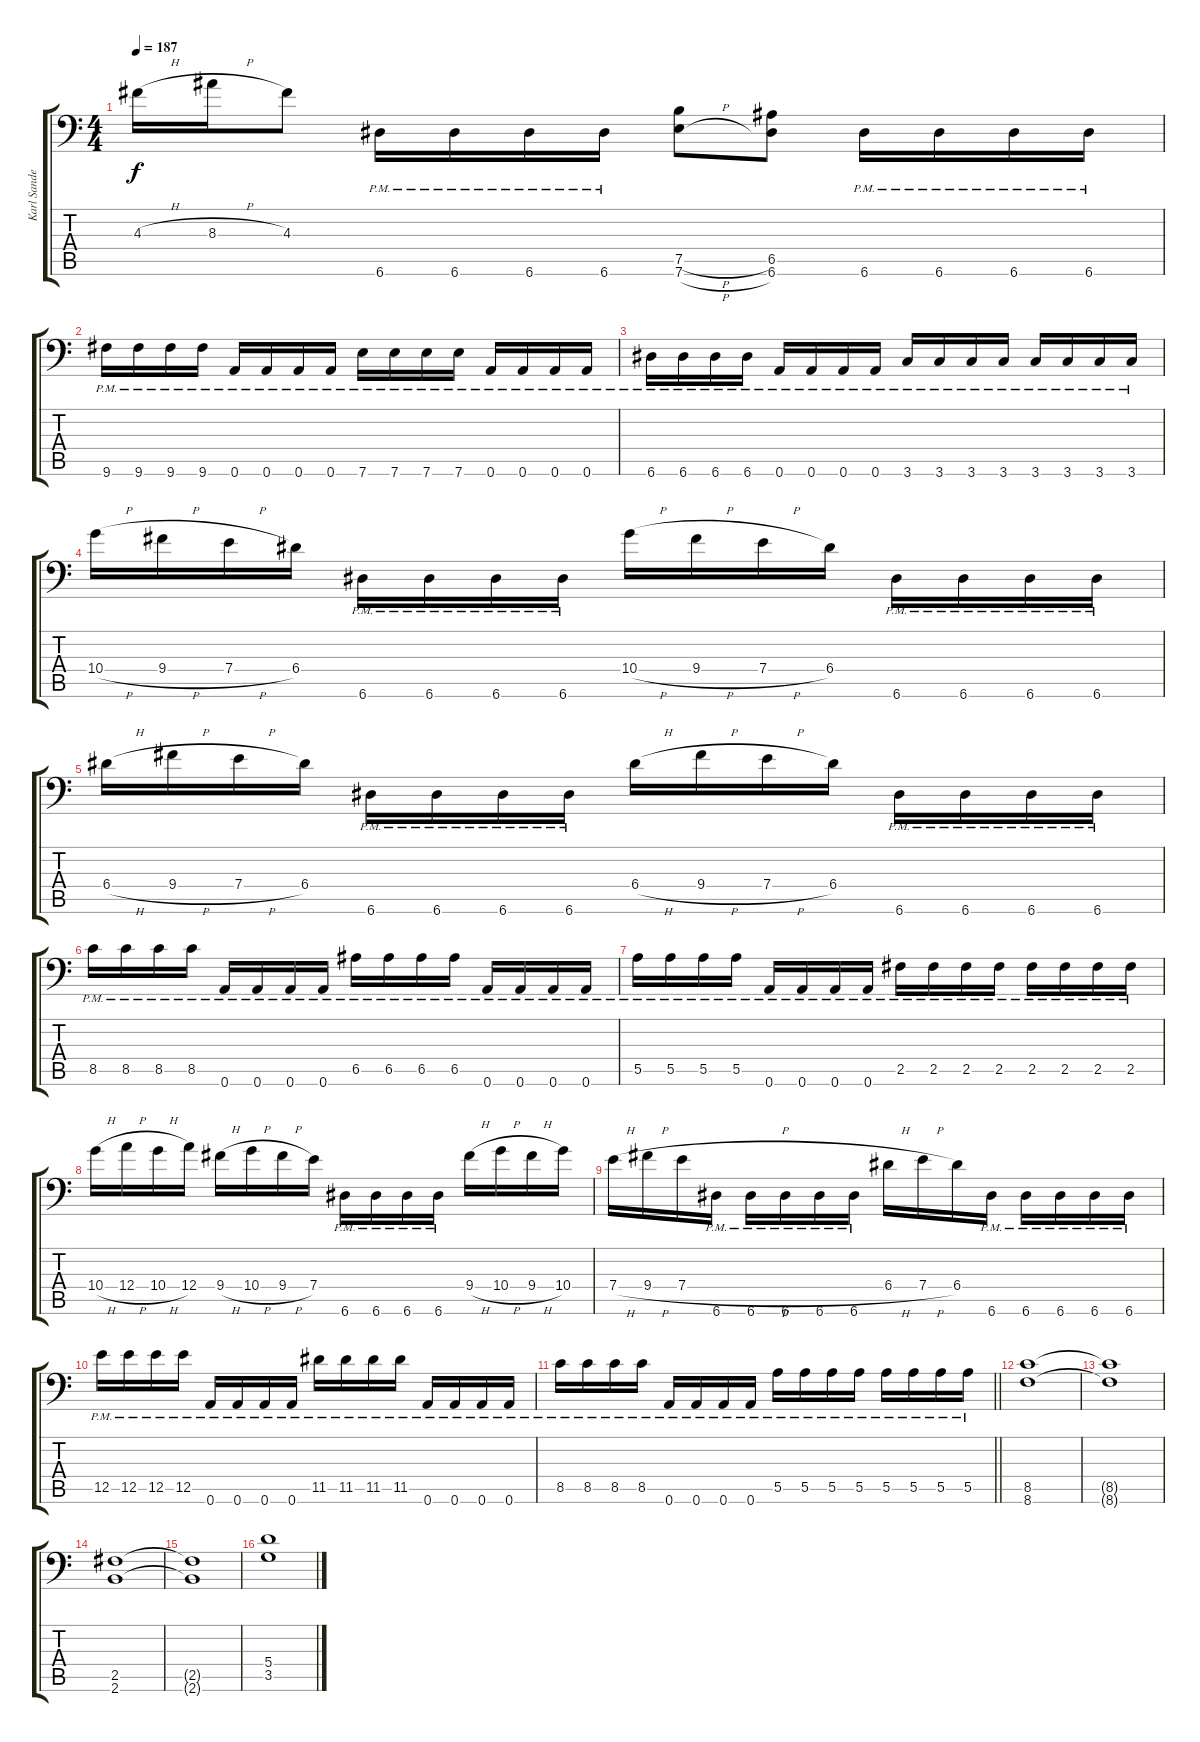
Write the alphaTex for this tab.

\track ("Karl Sanders" "Karl Sande") {instrument distortionguitar}
\staff {score tabs}
\tuning (B3 Gb3 D3 A2 E2 A1) {hide}
\ts (4 4)
\tempo 187
\clef f4
\ks c
4.3{h}.16{dy f} 8.3{h}.16 4.3.8 6.6{pm}.16 6.6{pm}.16 6.6{pm}.16 6.6{pm}.16 (7.5{h} 7.6{h}).8 (6.5 6.6).8 6.6{pm}.16 6.6{pm}.16 6.6{pm}.16 6.6{pm}.16 |
9.6{pm}.16 9.6{pm}.16 9.6{pm}.16 9.6{pm}.16 0.6{pm}.16 0.6{pm}.16 0.6{pm}.16 0.6{pm}.16 7.6{pm}.16 7.6{pm}.16 7.6{pm}.16 7.6{pm}.16 0.6{pm}.16 0.6{pm}.16 0.6{pm}.16 0.6{pm}.16 |
6.6{pm}.16 6.6{pm}.16 6.6{pm}.16 6.6{pm}.16 0.6{pm}.16 0.6{pm}.16 0.6{pm}.16 0.6{pm}.16 3.6{pm}.16 3.6{pm}.16 3.6{pm}.16 3.6{pm}.16 3.6{pm}.16 3.6{pm}.16 3.6{pm}.16 3.6{pm}.16 |
10.4{h}.16 9.4{h}.16 7.4{h}.16 6.4.16 6.6{pm}.16 6.6{pm}.16 6.6{pm}.16 6.6{pm}.16 10.4{h}.16 9.4{h}.16 7.4{h}.16 6.4.16 6.6{pm}.16 6.6{pm}.16 6.6{pm}.16 6.6{pm}.16 |
6.4{h}.16 9.4{h}.16 7.4{h}.16 6.4.16 6.6{pm}.16 6.6{pm}.16 6.6{pm}.16 6.6{pm}.16 6.4{h}.16 9.4{h}.16 7.4{h}.16 6.4.16 6.6{pm}.16 6.6{pm}.16 6.6{pm}.16 6.6{pm}.16 |
8.5{pm}.16 8.5{pm}.16 8.5{pm}.16 8.5{pm}.16 0.6{pm}.16 0.6{pm}.16 0.6{pm}.16 0.6{pm}.16 6.5{pm}.16 6.5{pm}.16 6.5{pm}.16 6.5{pm}.16 0.6{pm}.16 0.6{pm}.16 0.6{pm}.16 0.6{pm}.16 |
5.5{pm}.16 5.5{pm}.16 5.5{pm}.16 5.5{pm}.16 0.6{pm}.16 0.6{pm}.16 0.6{pm}.16 0.6{pm}.16 2.5{pm}.16 2.5{pm}.16 2.5{pm}.16 2.5{pm}.16 2.5{pm}.16 2.5{pm}.16 2.5{pm}.16 2.5{pm}.16 |
10.4{h}.16 12.4{h}.16 10.4{h}.16 12.4.16 9.4{h}.16 10.4{h}.16 9.4{h}.16 7.4.16 6.6{pm}.16 6.6{pm}.16 6.6{pm}.16 6.6{pm}.16 9.4{h}.16 10.4{h}.16 9.4{h}.16 10.4.16 |
7.4{h}.16 9.4{h}.16 7.4{h}.16 6.6{pm}.16 6.6{pm}.16 6.6{pm}.16 6.6{pm}.16 6.6{pm}.16 6.4{h}.16 7.4{h}.16 6.4.16 6.6{pm}.16 6.6{pm}.16 6.6{pm}.16 6.6{pm}.16 6.6{pm}.16 |
12.5{pm}.16 12.5{pm}.16 12.5{pm}.16 12.5{pm}.16 0.6{pm}.16 0.6{pm}.16 0.6{pm}.16 0.6{pm}.16 11.5{pm}.16 11.5{pm}.16 11.5{pm}.16 11.5{pm}.16 0.6{pm}.16 0.6{pm}.16 0.6{pm}.16 0.6{pm}.16 |
\barLineRight lightlight
8.5{pm}.16 8.5{pm}.16 8.5{pm}.16 8.5{pm}.16 0.6{pm}.16 0.6{pm}.16 0.6{pm}.16 0.6{pm}.16 5.5{pm}.16 5.5{pm}.16 5.5{pm}.16 5.5{pm}.16 5.5{pm}.16 5.5{pm}.16 5.5{pm}.16 5.5{pm}.16 |
\section ("" "")
(8.5 8.6).1 |
(8.5{t} 8.6{t}).1 |
(2.5 2.6).1 |
(2.5{t} 2.6{t}).1 |
(5.4 3.5).1
